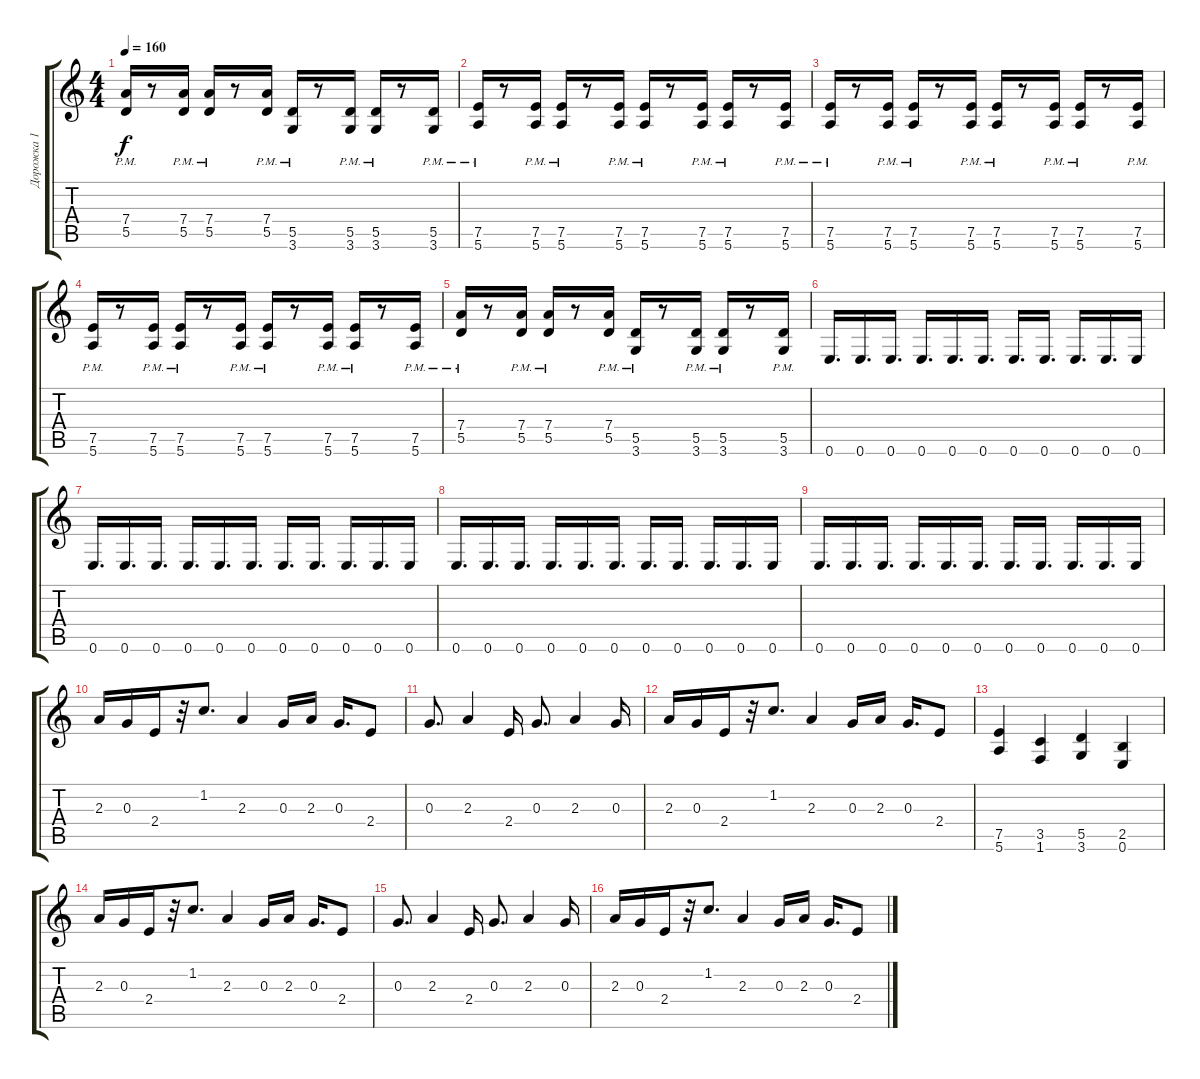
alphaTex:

\track ("Дорожка 1" "Дорожка 1") {instrument distortionguitar}
\staff {score tabs}
\tuning (E4 B3 G3 D3 A2 E2) {hide}
\ts (4 4)
\tempo 160
\clef g2
\ks c
(7.4 5.5{pm}).16{dy f} r.8 (7.4 5.5{pm}).16 (7.4 5.5{pm}).16 r.8 (7.4 5.5{pm}).16 (5.5{pm} 3.6{pm}).16 r.8 (5.5{pm} 3.6{pm}).16 (5.5{pm} 3.6{pm}).16 r.8 (5.5{pm} 3.6{pm}).16 |
(7.5{pm} 5.6{pm}).16 r.8 (7.5{pm} 5.6{pm}).16 (7.5{pm} 5.6{pm}).16 r.8 (7.5{pm} 5.6{pm}).16 (7.5{pm} 5.6{pm}).16 r.8 (7.5{pm} 5.6{pm}).16 (7.5{pm} 5.6{pm}).16 r.8 (7.5{pm} 5.6{pm}).16 |
(7.5{pm} 5.6{pm}).16 r.8 (7.5{pm} 5.6{pm}).16 (7.5{pm} 5.6{pm}).16 r.8 (7.5{pm} 5.6{pm}).16 (7.5{pm} 5.6{pm}).16 r.8 (7.5{pm} 5.6{pm}).16 (7.5{pm} 5.6{pm}).16 r.8 (7.5{pm} 5.6{pm}).16 |
(7.5{pm} 5.6{pm}).16 r.8 (7.5{pm} 5.6{pm}).16 (7.5{pm} 5.6{pm}).16 r.8 (7.5{pm} 5.6{pm}).16 (7.5{pm} 5.6{pm}).16 r.8 (7.5{pm} 5.6{pm}).16 (7.5{pm} 5.6{pm}).16 r.8 (7.5{pm} 5.6{pm}).16 |
(7.4 5.5{pm}).16 r.8 (7.4 5.5{pm}).16 (7.4 5.5{pm}).16 r.8 (7.4 5.5{pm}).16 (5.5{pm} 3.6{pm}).16 r.8 (5.5{pm} 3.6{pm}).16 (5.5{pm} 3.6{pm}).16 r.8 (5.5{pm} 3.6{pm}).16 |
0.6.16{d} 0.6.16{d} 0.6.16{d} 0.6.16{d} 0.6.16{d} 0.6.16{d} 0.6.16{d} 0.6.16{d} 0.6.16{d} 0.6.16{d} 0.6.16 |
0.6.16{d} 0.6.16{d} 0.6.16{d} 0.6.16{d} 0.6.16{d} 0.6.16{d} 0.6.16{d} 0.6.16{d} 0.6.16{d} 0.6.16{d} 0.6.16 |
0.6.16{d} 0.6.16{d} 0.6.16{d} 0.6.16{d} 0.6.16{d} 0.6.16{d} 0.6.16{d} 0.6.16{d} 0.6.16{d} 0.6.16{d} 0.6.16 |
0.6.16{d} 0.6.16{d} 0.6.16{d} 0.6.16{d} 0.6.16{d} 0.6.16{d} 0.6.16{d} 0.6.16{d} 0.6.16{d} 0.6.16{d} 0.6.16 |
2.3.16 0.3.16 2.4.16 r.32 1.2.8{d} 2.3.4 0.3.16 2.3.16 0.3.16{d} 2.4.8 |
0.3.8{d} 2.3.4 2.4.16 0.3.8{d} 2.3.4 0.3.16 |
2.3.16 0.3.16 2.4.16 r.32 1.2.8{d} 2.3.4 0.3.16 2.3.16 0.3.16{d} 2.4.8 |
(7.5 5.6).4 (3.5 1.6).4 (5.5 3.6).4 (2.5 0.6).4 |
2.3.16 0.3.16 2.4.16 r.32 1.2.8{d} 2.3.4 0.3.16 2.3.16 0.3.16{d} 2.4.8 |
0.3.8{d} 2.3.4 2.4.16 0.3.8{d} 2.3.4 0.3.16 |
2.3.16 0.3.16 2.4.16 r.32 1.2.8{d} 2.3.4 0.3.16 2.3.16 0.3.16{d} 2.4.8
